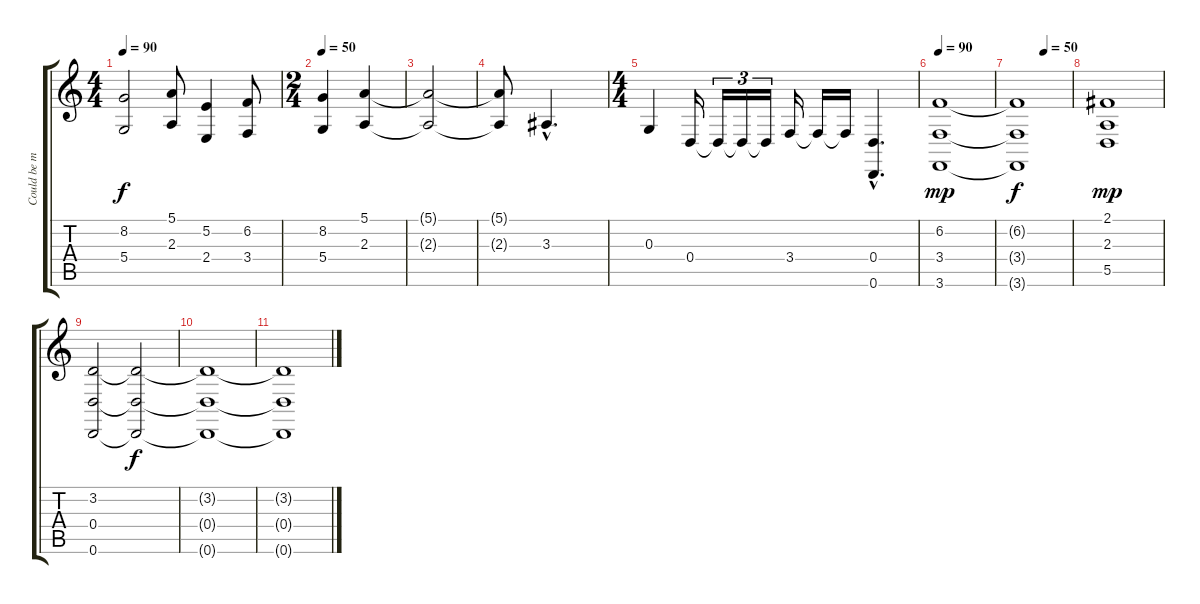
\track ("Could be me..." "Could be m") {instrument cello}
\staff {score tabs}
\tuning (E4 B3 G3 D3 A2 D2) {hide}
\ts (4 4)
\tempo 90
\clef g2
\ks c
(8.2 5.4).2{dy f} (5.1 2.3).8 (5.2 2.4).4 (6.2 3.4).8 |
\ts (2 4)
\tempo 50
(8.2 5.4).4 (5.1 2.3).4 |
(5.1{t} 2.3{t}).2 |
(5.1{t} 2.3{t}).8 3.3{hac}.4{d} |
\ts (4 4)
0.3.4 0.4.16 0.4{t}.16{tu (3 2)} 0.4{t}.16{tu (3 2)} 0.4{t}.16{tu (3 2)} 3.4.16 3.4{t}.16 3.4{t}.16 (0.4{hac} 0.6{hac}).4{d} |
\tempo 90
(6.2 3.4 3.6).1{dy mp} |
\tempo (50 0.5)
(6.2{t} 3.4{t} 3.6{t}).1{dy f} |
(2.1 2.3 5.5).1{dy mp} |
(3.2 0.4 0.6).2 (3.2{t} 0.4{t} 0.6{t}).2{dy f volume 0} |
(3.2{t} 0.4{t} 0.6{t}).1 |
(3.2{t} 0.4{t} 0.6{t}).1
